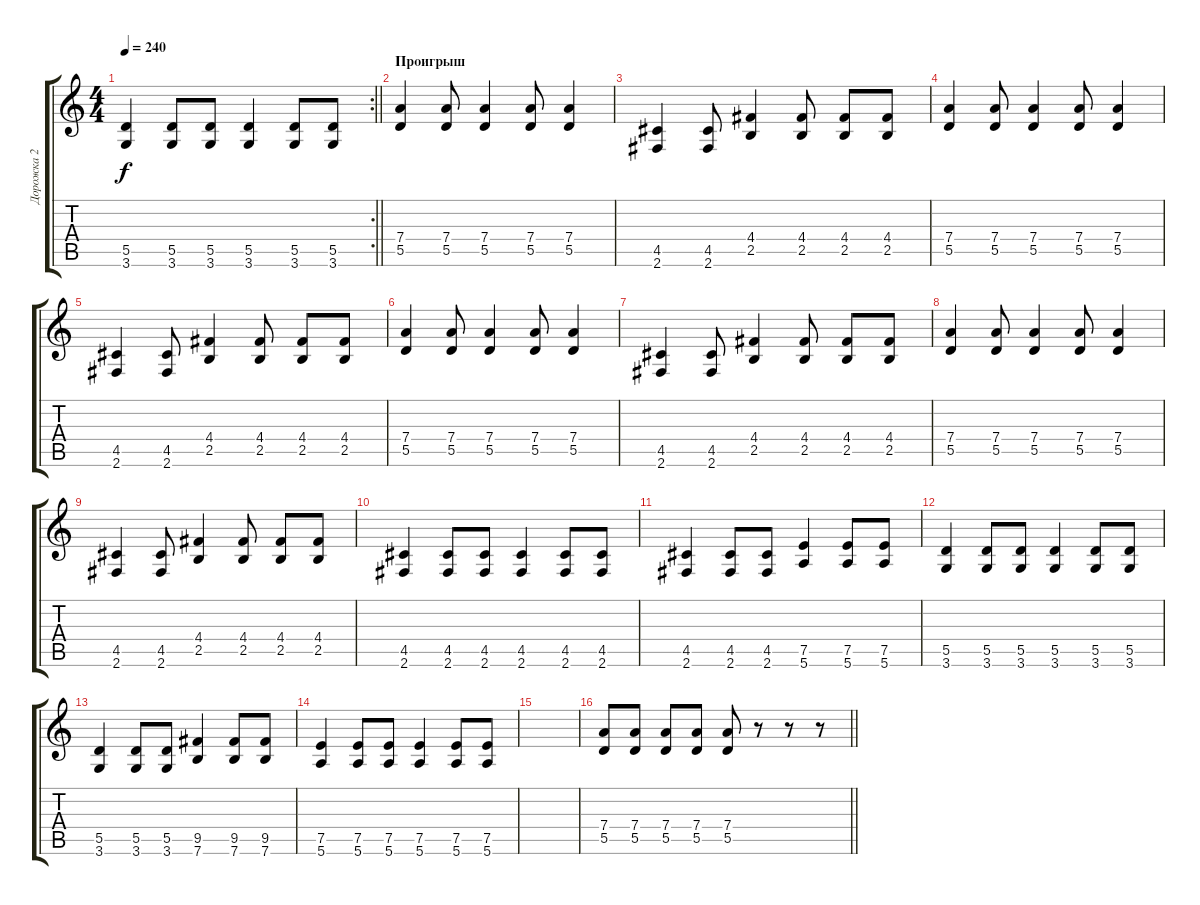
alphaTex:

\track ("Дорожка 2" "Дорожка 2") {instrument overdrivenguitar}
\staff {score tabs}
\tuning (E4 B3 G3 D3 A2 E2) {hide}
\rc 2
\ts (4 4)
\tempo 240
\clef g2
\barLineRight lightlight
\ks c
(5.5 3.6).4{dy f} (5.5 3.6).8 (5.5 3.6).8 (5.5 3.6).4 (5.5 3.6).8 (5.5 3.6).8 |
\section ("" "Проигрыш")
(7.4 5.5).4 (7.4 5.5).8 (7.4 5.5).4 (7.4 5.5).8 (7.4 5.5).4 |
(4.5 2.6).4 (4.5 2.6).8 (4.4 2.5).4 (4.4 2.5).8 (4.4 2.5).8 (4.4 2.5).8 |
(7.4 5.5).4 (7.4 5.5).8 (7.4 5.5).4 (7.4 5.5).8 (7.4 5.5).4 |
(4.5 2.6).4 (4.5 2.6).8 (4.4 2.5).4 (4.4 2.5).8 (4.4 2.5).8 (4.4 2.5).8 |
(7.4 5.5).4 (7.4 5.5).8 (7.4 5.5).4 (7.4 5.5).8 (7.4 5.5).4 |
(4.5 2.6).4 (4.5 2.6).8 (4.4 2.5).4 (4.4 2.5).8 (4.4 2.5).8 (4.4 2.5).8 |
(7.4 5.5).4 (7.4 5.5).8 (7.4 5.5).4 (7.4 5.5).8 (7.4 5.5).4 |
(4.5 2.6).4 (4.5 2.6).8 (4.4 2.5).4 (4.4 2.5).8 (4.4 2.5).8 (4.4 2.5).8 |
(4.5 2.6).4 (4.5 2.6).8 (4.5 2.6).8 (4.5 2.6).4 (4.5 2.6).8 (4.5 2.6).8 |
(4.5 2.6).4 (4.5 2.6).8 (4.5 2.6).8 (7.5 5.6).4 (7.5 5.6).8 (7.5 5.6).8 |
(5.5 3.6).4 (5.5 3.6).8 (5.5 3.6).8 (5.5 3.6).4 (5.5 3.6).8 (5.5 3.6).8 |
(5.5 3.6).4 (5.5 3.6).8 (5.5 3.6).8 (9.5 7.6).4 (9.5 7.6).8 (9.5 7.6).8 |
(7.5 5.6).4 (7.5 5.6).8 (7.5 5.6).8 (7.5 5.6).4 (7.5 5.6).8 (7.5 5.6).8 |
|
\barLineRight lightlight
(7.4 5.5).8 (7.4 5.5).8 (7.4 5.5).8 (7.4 5.5).8 (7.4 5.5).8 r.8 r.8 r.8
